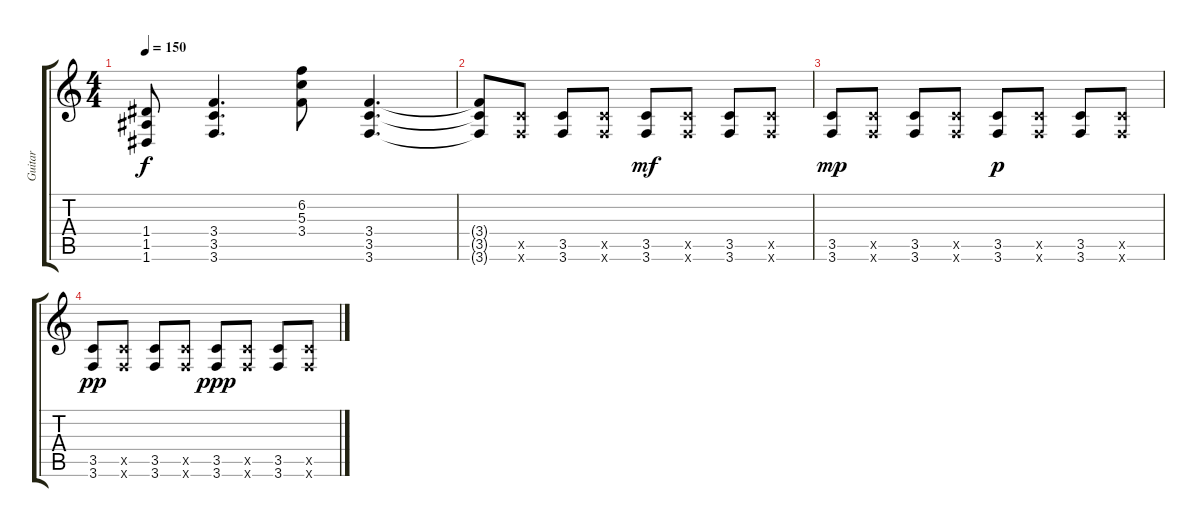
\track ("Guitar" "Guitar") {instrument distortionguitar}
\staff {score tabs}
\tuning (E4 B3 G3 D3 A2 D2) {hide}
\ts (4 4)
\tempo 150
\clef g2
\ks c
(1.4 1.5 1.6).8{dy f} (3.4 3.5 3.6).4{d} (6.2 5.3 3.4).8 (3.4 3.5 3.6).4{d} |
(3.4{t} 3.5{t} 3.6{t}).8 (3.5{x} 3.6{x}).8 (3.5 3.6).8 (3.5{x} 3.6{x}).8 (3.5 3.6).8{dy mf} (3.5{x} 3.6{x}).8 (3.5 3.6).8 (3.5{x} 3.6{x}).8 |
(3.5 3.6).8{dy mp} (3.5{x} 3.6{x}).8 (3.5 3.6).8 (3.5{x} 3.6{x}).8 (3.5 3.6).8{dy p} (3.5{x} 3.6{x}).8 (3.5 3.6).8 (3.5{x} 3.6{x}).8 |
(3.5 3.6).8{dy pp} (3.5{x} 3.6{x}).8 (3.5 3.6).8 (3.5{x} 3.6{x}).8 (3.5 3.6).8{dy ppp} (3.5{x} 3.6{x}).8 (3.5 3.6).8 (3.5{x} 3.6{x}).8
